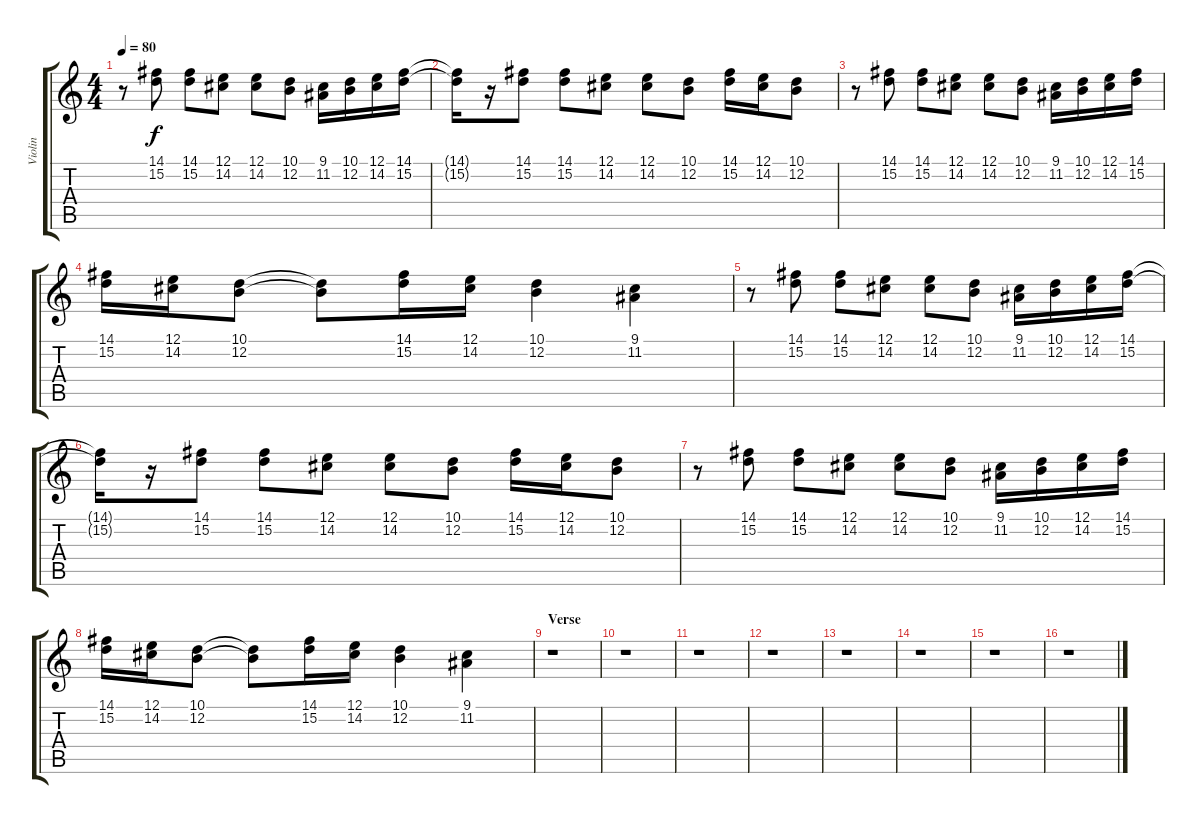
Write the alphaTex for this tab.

\track ("Violin " "Violin ") {instrument violin}
\staff {score tabs}
\tuning (E4 B3 G3 D3 A2 E2) {hide}
\ts (4 4)
\tempo 80
\clef g2
\ks c
r.8{dy f} (14.1 15.2).8 (14.1 15.2).8 (12.1 14.2).8 (12.1 14.2).8 (10.1 12.2).8 (9.1 11.2).16 (10.1 12.2).16 (12.1 14.2).16 (14.1 15.2).16 |
(14.1{t} 15.2{t}).16 r.16 (14.1 15.2).8 (14.1 15.2).8 (12.1 14.2).8 (12.1 14.2).8 (10.1 12.2).8 (14.1 15.2).16 (12.1 14.2).16 (10.1 12.2).8 |
r.8 (14.1 15.2).8 (14.1 15.2).8 (12.1 14.2).8 (12.1 14.2).8 (10.1 12.2).8 (9.1 11.2).16 (10.1 12.2).16 (12.1 14.2).16 (14.1 15.2).16 |
(14.1 15.2).16 (12.1 14.2).16 (10.1 12.2).8 (10.1{t} 12.2{t}).8 (14.1 15.2).16 (12.1 14.2).16 (10.1 12.2).4 (9.1 11.2).4 |
r.8 (14.1 15.2).8 (14.1 15.2).8 (12.1 14.2).8 (12.1 14.2).8 (10.1 12.2).8 (9.1 11.2).16 (10.1 12.2).16 (12.1 14.2).16 (14.1 15.2).16 |
(14.1{t} 15.2{t}).16 r.16 (14.1 15.2).8 (14.1 15.2).8 (12.1 14.2).8 (12.1 14.2).8 (10.1 12.2).8 (14.1 15.2).16 (12.1 14.2).16 (10.1 12.2).8 |
r.8 (14.1 15.2).8 (14.1 15.2).8 (12.1 14.2).8 (12.1 14.2).8 (10.1 12.2).8 (9.1 11.2).16 (10.1 12.2).16 (12.1 14.2).16 (14.1 15.2).16 |
(14.1 15.2).16 (12.1 14.2).16 (10.1 12.2).8 (10.1{t} 12.2{t}).8 (14.1 15.2).16 (12.1 14.2).16 (10.1 12.2).4 (9.1 11.2).4 |
\section ("" "Verse")
r.1 |
r.1 |
r.1 |
r.1 |
r.1 |
r.1 |
r.1 |
r.1
